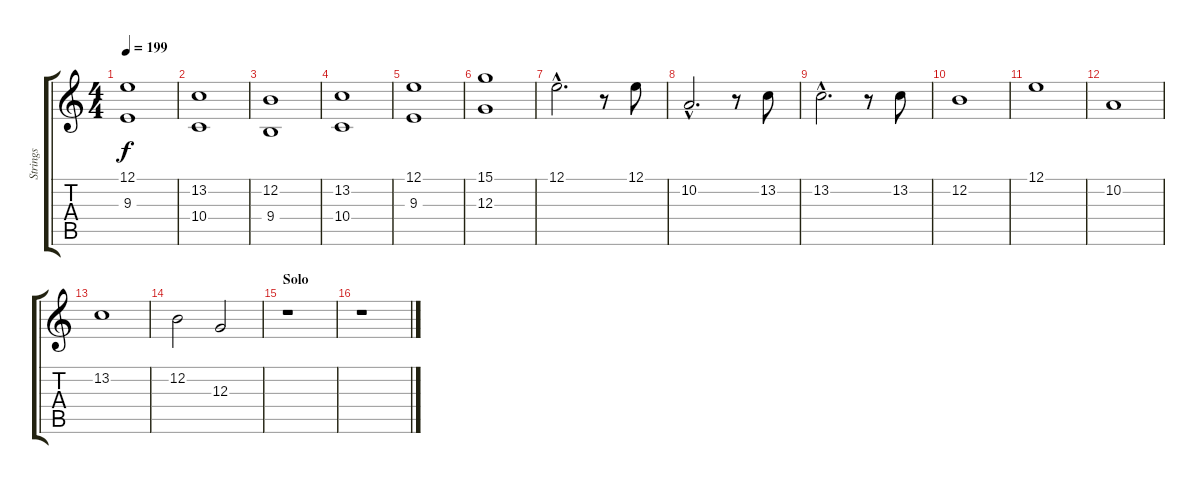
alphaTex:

\track ("Strings" "Strings") {instrument stringensemble1}
\staff {score tabs}
\tuning (E4 B3 G3 D3 A2 E2) {hide}
\ts (4 4)
\tempo 199
\clef g2
\ks c
(12.1 9.3).1{dy f} |
(13.2 10.4).1 |
(12.2 9.4).1 |
(13.2 10.4).1 |
(12.1 9.3).1 |
(15.1 12.3).1 |
\section ("" "")
12.1{hac}.2{d} r.8 12.1.8 |
10.2{hac}.2{d} r.8 13.2.8 |
13.2{hac}.2{d} r.8 13.2.8 |
12.2.1 |
12.1.1 |
10.2.1 |
13.2.1 |
12.2.2 12.3.2 |
\section ("" "Solo")
r.1 |
r.1
